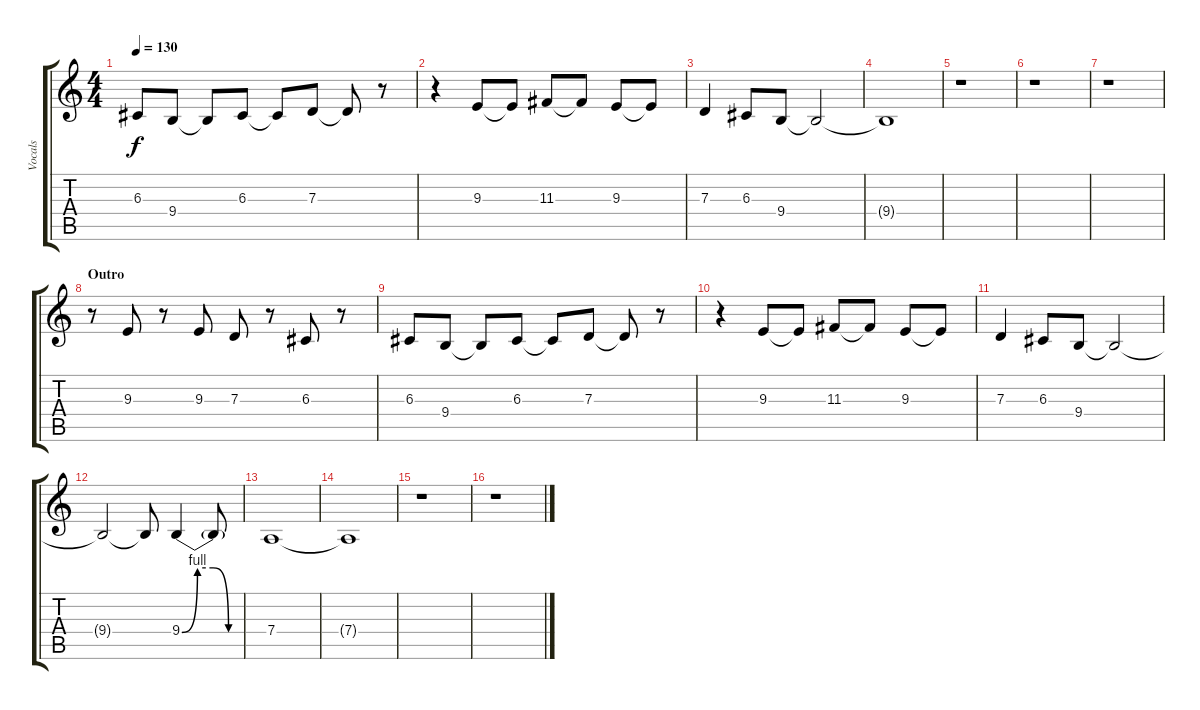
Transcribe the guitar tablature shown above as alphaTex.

\track ("Vocals" "Vocals") {instrument violin}
\staff {score tabs}
\tuning (E4 B3 G3 D3 A2 E2) {hide}
\ts (4 4)
\tempo 130
\clef g2
\ks c
6.3.8{dy f} 9.4.8 9.4{t}.8 6.3.8 6.3{t}.8 7.3.8 7.3{t}.8 r.8 |
r.4 9.3.8 9.3{t}.8 11.3.8 11.3{t}.8 9.3.8 9.3{t}.8 |
7.3.4 6.3.8 9.4.8 9.4{t}.2 |
9.4{t}.1 |
r.1 |
r.1 |
r.1 |
\section ("" "Outro")
r.8 9.3.8 r.8 9.3.8 7.3.8 r.8 6.3.8 r.8 |
6.3.8 9.4.8 9.4{t}.8 6.3.8 6.3{t}.8 7.3.8 7.3{t}.8 r.8 |
r.4 9.3.8 9.3{t}.8 11.3.8 11.3{t}.8 9.3.8 9.3{t}.8 |
7.3.4 6.3.8 9.4.8 9.4{t}.2 |
9.4{t}.2 9.4{t}.8 9.4{be (custom 0 0 15 4 30 4 45 0 60 0)}.4 9.4{t}.8 |
7.4.1 |
7.4{t}.1 |
r.1 |
r.1
